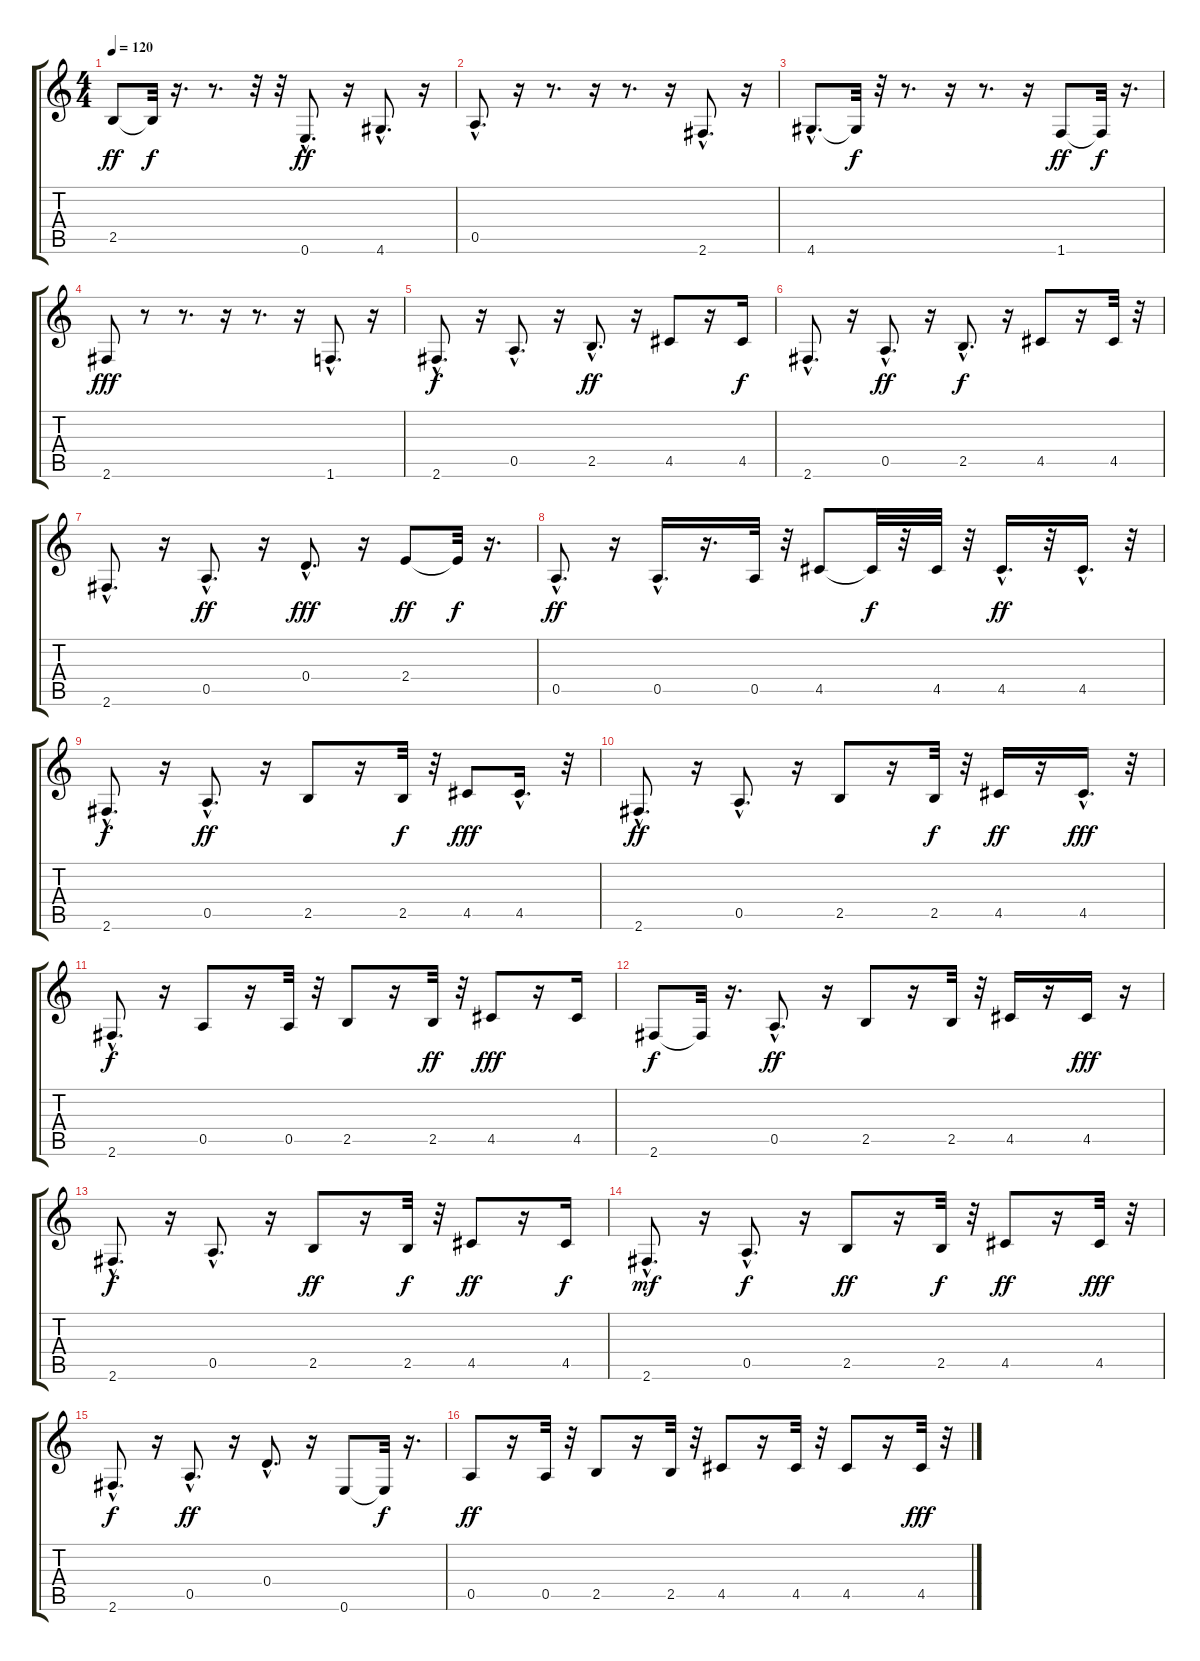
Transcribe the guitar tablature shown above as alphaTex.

\track "" {instrument electricbassfinger}
\staff {score tabs}
\tuning (E4 B3 G3 D3 A2 E2) {hide}
\ts (4 4)
\tempo 120
\clef g2
\ks c
2.5.8{dy ff} 2.5{t}.32{dy f} r.16{d} r.8{d} r.32 r.32 0.6{hac}.8{d dy ff} r.16 4.6{hac}.8{d} r.16 |
0.5{hac}.8{d} r.16 r.8{d} r.16 r.8{d} r.16 2.6{hac}.8{d} r.16 |
4.6{hac}.8{d} 4.6{t}.32{dy f} r.32 r.8{d} r.16 r.8{d} r.16 1.6.8{dy ff} 1.6{t}.32{dy f} r.16{d} |
2.6.8{dy fff} r.8 r.8{d} r.16 r.8{d} r.16 1.6{hac}.8{d} r.16 |
2.6{hac}.8{d dy f} r.16 0.5{hac}.8{d} r.16 2.5{hac}.8{d dy ff} r.16 4.5.8 r.16 4.5.16{dy f} |
2.6{hac}.8{d} r.16 0.5{hac}.8{d dy ff} r.16 2.5{hac}.8{d dy f} r.16 4.5.8 r.16 4.5.32 r.32 |
2.6{hac}.8{d} r.16 0.5{hac}.8{d dy ff} r.16 0.4{hac}.8{d dy fff} r.16 2.4.8{dy ff} 2.4{t}.32{dy f} r.16{d} |
0.5{hac}.8{d dy ff} r.16 0.5{hac}.16{d} r.16{d} 0.5.32 r.32 4.5.8 4.5{t}.32{dy f} r.32 4.5.32 r.32 4.5{hac}.16{d dy ff} r.32 4.5{hac}.16{d} r.32 |
2.6{hac}.8{d dy f} r.16 0.5{hac}.8{d dy ff} r.16 2.5.8 r.16 2.5.32{dy f} r.32 4.5.8{dy fff} 4.5{hac}.16{d} r.32 |
2.6{hac}.8{d dy ff} r.16 0.5{hac}.8{d} r.16 2.5.8 r.16 2.5.32{dy f} r.32 4.5.16{dy ff} r.16 4.5{hac}.16{d dy fff} r.32 |
2.6{hac}.8{d dy f} r.16 0.5.8 r.16 0.5.32 r.32 2.5.8 r.16 2.5.32{dy ff} r.32 4.5.8{dy fff} r.16 4.5.16 |
2.6.8{dy f} 2.6{t}.32 r.16{d} 0.5{hac}.8{d dy ff} r.16 2.5.8 r.16 2.5.32 r.32 4.5.16 r.16 4.5.16{dy fff} r.16 |
2.6{hac}.8{d dy f} r.16 0.5{hac}.8{d} r.16 2.5.8{dy ff} r.16 2.5.32{dy f} r.32 4.5.8{dy ff} r.16 4.5.16{dy f} |
2.6{hac}.8{d dy mf} r.16 0.5{hac}.8{d dy f} r.16 2.5.8{dy ff} r.16 2.5.32{dy f} r.32 4.5.8{dy ff} r.16 4.5.32{dy fff} r.32 |
2.6{hac}.8{d dy f} r.16 0.5{hac}.8{d dy ff} r.16 0.4{hac}.8{d} r.16 0.6.8 0.6{t}.32{dy f} r.16{d} |
0.5.8{dy ff} r.16 0.5.32 r.32 2.5.8 r.16 2.5.32 r.32 4.5.8 r.16 4.5.32 r.32 4.5.8 r.16 4.5.32{dy fff} r.32
